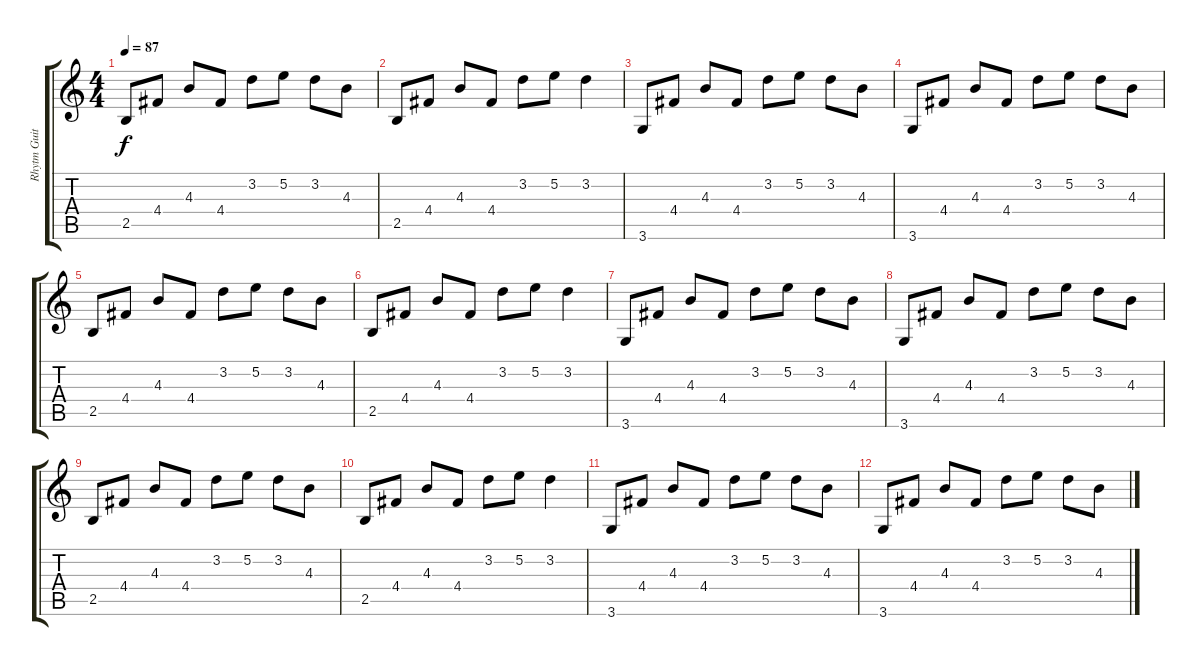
\track ("Rhytm Guitar" "Rhytm Guit") {instrument distortionguitar}
\staff {score tabs}
\tuning (E4 B3 G3 D3 A2 E2) {hide}
\ts (4 4)
\tempo 87
\clef g2
\ks c
2.5.8{dy f} 4.4.8 4.3.8 4.4.8 3.2.8 5.2.8 3.2.8 4.3.8 |
2.5.8 4.4.8 4.3.8 4.4.8 3.2.8 5.2.8 3.2.4 |
3.6.8 4.4.8 4.3.8 4.4.8 3.2.8 5.2.8 3.2.8 4.3.8 |
3.6.8 4.4.8 4.3.8 4.4.8 3.2.8 5.2.8 3.2.8 4.3.8 |
2.5.8 4.4.8 4.3.8 4.4.8 3.2.8 5.2.8 3.2.8 4.3.8 |
2.5.8 4.4.8 4.3.8 4.4.8 3.2.8 5.2.8 3.2.4 |
3.6.8 4.4.8 4.3.8 4.4.8 3.2.8 5.2.8 3.2.8 4.3.8 |
3.6.8 4.4.8 4.3.8 4.4.8 3.2.8 5.2.8 3.2.8 4.3.8 |
2.5.8 4.4.8 4.3.8 4.4.8 3.2.8 5.2.8 3.2.8 4.3.8 |
2.5.8 4.4.8 4.3.8 4.4.8 3.2.8 5.2.8 3.2.4 |
3.6.8 4.4.8 4.3.8 4.4.8 3.2.8 5.2.8 3.2.8 4.3.8 |
3.6.8 4.4.8 4.3.8 4.4.8 3.2.8 5.2.8 3.2.8 4.3.8
